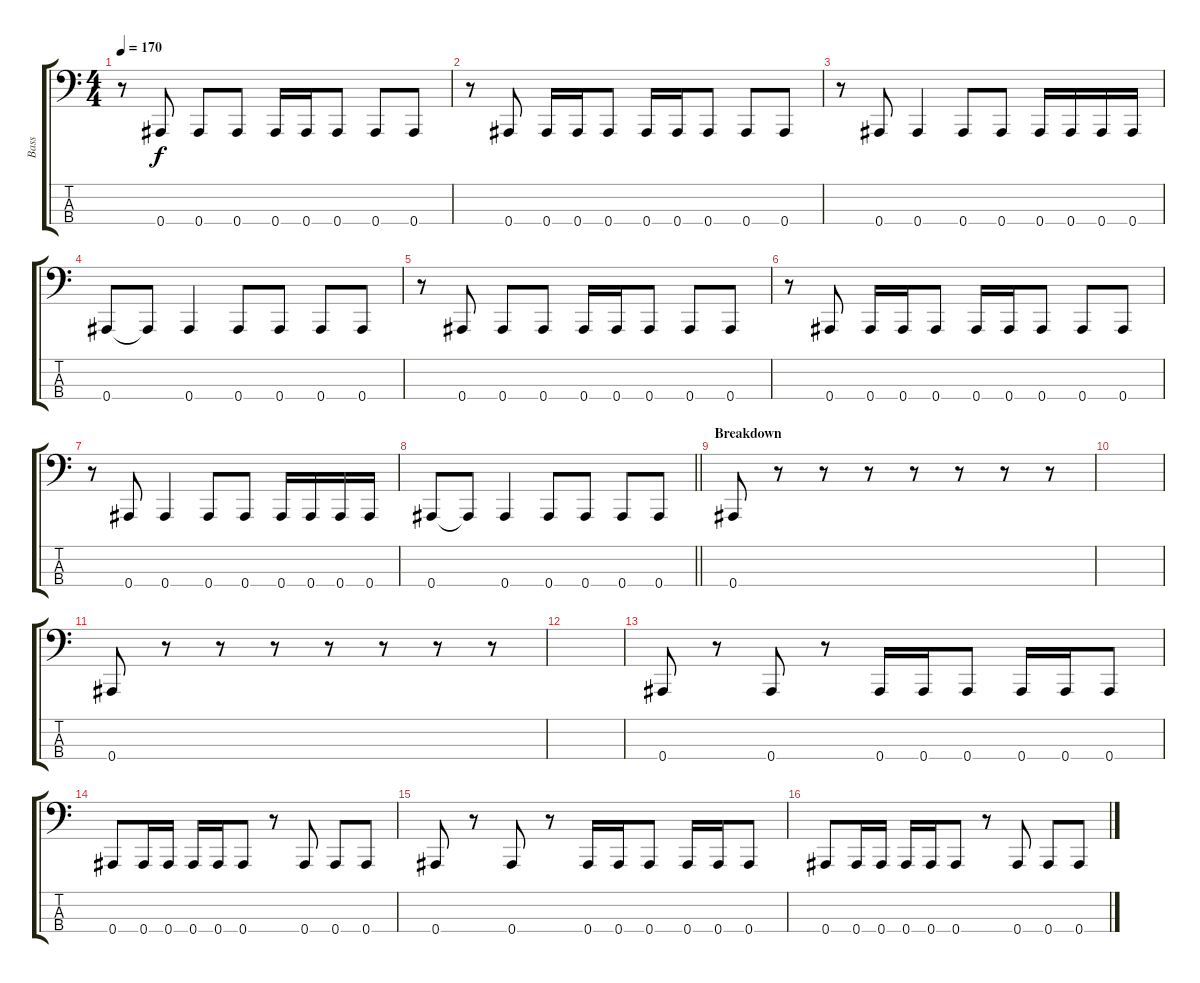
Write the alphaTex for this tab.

\track ("Bass" "Bass") {instrument electricbassfinger}
\staff {score tabs}
\tuning (Eb2 Bb1 F1 Bb0) {hide}
\ts (4 4)
\tempo 170
\clef f4
\ks c
r.8{dy f} 0.4.8 0.4.8 0.4.8 0.4.16 0.4.16 0.4.8 0.4.8 0.4.8 |
r.8 0.4.8 0.4.16 0.4.16 0.4.8 0.4.16 0.4.16 0.4.8 0.4.8 0.4.8 |
r.8 0.4.8 0.4.4 0.4.8 0.4.8 0.4.16 0.4.16 0.4.16 0.4.16 |
0.4.8 0.4{t}.8 0.4.4 0.4.8 0.4.8 0.4.8 0.4.8 |
r.8 0.4.8 0.4.8 0.4.8 0.4.16 0.4.16 0.4.8 0.4.8 0.4.8 |
r.8 0.4.8 0.4.16 0.4.16 0.4.8 0.4.16 0.4.16 0.4.8 0.4.8 0.4.8 |
r.8 0.4.8 0.4.4 0.4.8 0.4.8 0.4.16 0.4.16 0.4.16 0.4.16 |
\barLineRight lightlight
0.4.8 0.4{t}.8 0.4.4 0.4.8 0.4.8 0.4.8 0.4.8 |
\section ("" "Breakdown")
0.4.8 r.8 r.8 r.8 r.8 r.8 r.8 r.8 |
|
0.4.8 r.8 r.8 r.8 r.8 r.8 r.8 r.8 |
|
0.4.8 r.8 0.4.8 r.8 0.4.16 0.4.16 0.4.8 0.4.16 0.4.16 0.4.8 |
0.4.8 0.4.16 0.4.16 0.4.16 0.4.16 0.4.8 r.8 0.4.8 0.4.8 0.4.8 |
0.4.8 r.8 0.4.8 r.8 0.4.16 0.4.16 0.4.8 0.4.16 0.4.16 0.4.8 |
0.4.8 0.4.16 0.4.16 0.4.16 0.4.16 0.4.8 r.8 0.4.8 0.4.8 0.4.8
